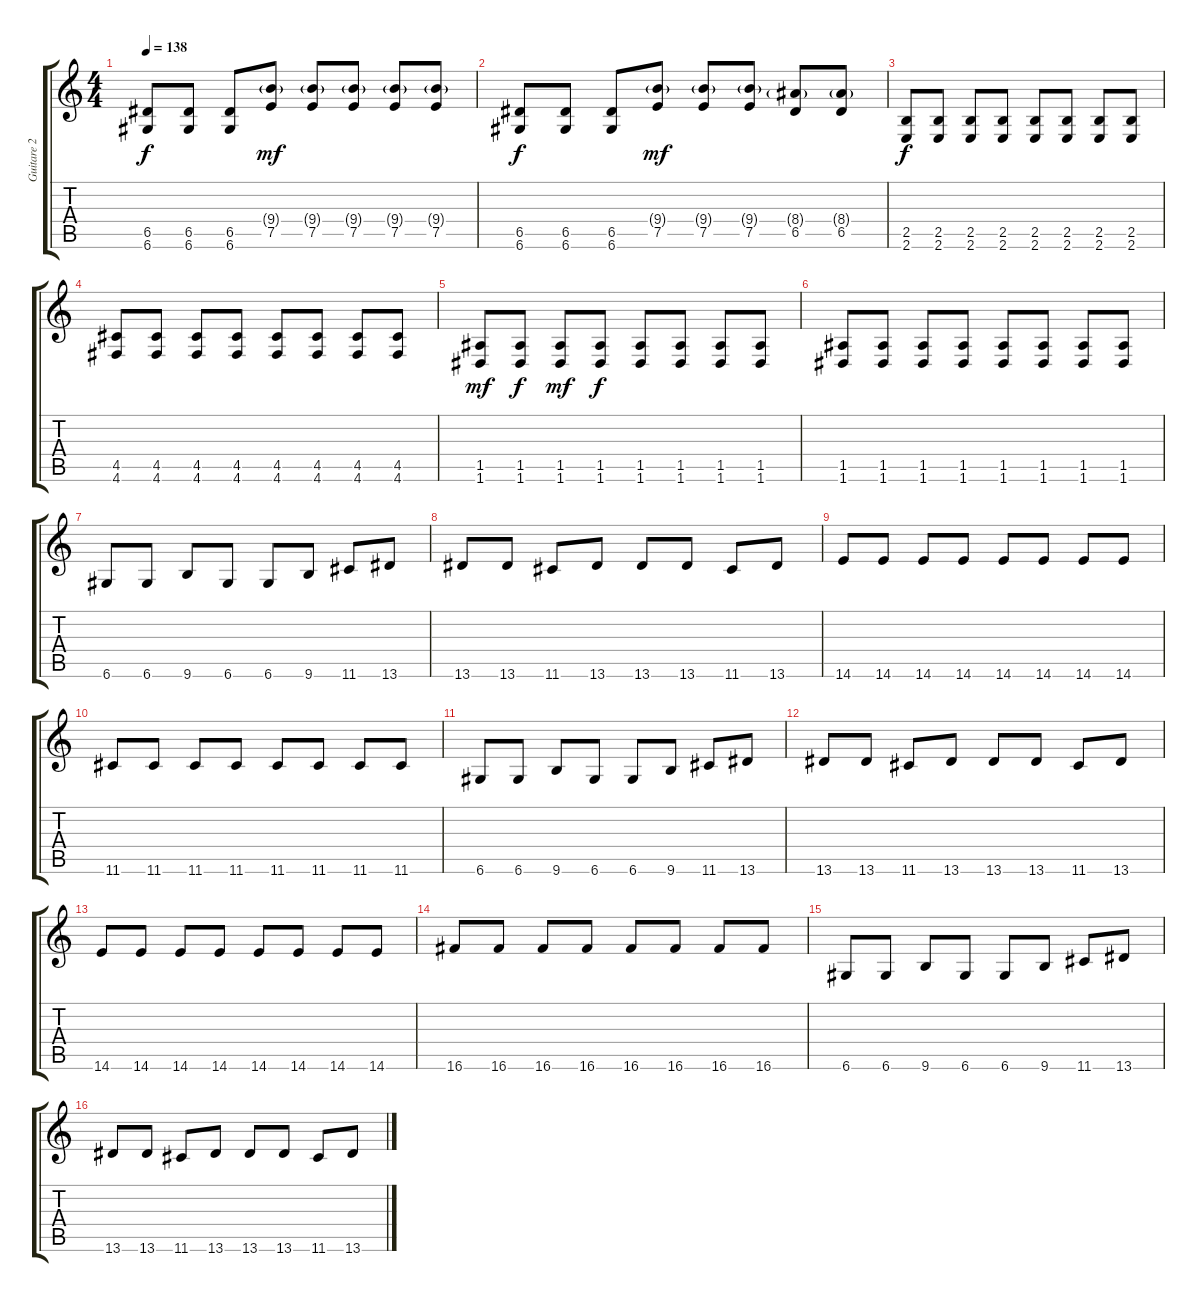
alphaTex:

\track ("Guitare 2" "Guitare 2") {instrument overdrivenguitar}
\staff {score tabs}
\tuning (E4 B3 G3 D3 A2 D2) {hide}
\ts (4 4)
\tempo 138
\clef g2
\ks c
(6.5 6.6).8{dy f} (6.5 6.6).8 (6.5 6.6).8 (9.4{g} 7.5).8{dy mf} (9.4{g} 7.5).8 (9.4{g} 7.5).8 (9.4{g} 7.5).8 (9.4{g} 7.5).8 |
(6.5 6.6).8{dy f} (6.5 6.6).8 (6.5 6.6).8 (9.4{g} 7.5).8{dy mf} (9.4{g} 7.5).8 (9.4{g} 7.5).8 (8.4{g} 6.5).8 (8.4{g} 6.5).8 |
(2.5 2.6).8{dy f} (2.5 2.6).8 (2.5 2.6).8 (2.5 2.6).8 (2.5 2.6).8 (2.5 2.6).8 (2.5 2.6).8 (2.5 2.6).8 |
(4.5 4.6).8 (4.5 4.6).8 (4.5 4.6).8 (4.5 4.6).8 (4.5 4.6).8 (4.5 4.6).8 (4.5 4.6).8 (4.5 4.6).8 |
(1.5 1.6).8{dy mf} (1.5 1.6).8{dy f} (1.5 1.6).8{dy mf} (1.5 1.6).8{dy f} (1.5 1.6).8 (1.5 1.6).8 (1.5 1.6).8 (1.5 1.6).8 |
(1.5 1.6).8 (1.5 1.6).8 (1.5 1.6).8 (1.5 1.6).8 (1.5 1.6).8 (1.5 1.6).8 (1.5 1.6).8 (1.5 1.6).8 |
6.6.8 6.6.8 9.6.8 6.6.8 6.6.8 9.6.8 11.6.8 13.6.8 |
13.6.8 13.6.8 11.6.8 13.6.8 13.6.8 13.6.8 11.6.8 13.6.8 |
14.6.8 14.6.8 14.6.8 14.6.8 14.6.8 14.6.8 14.6.8 14.6.8 |
11.6.8 11.6.8 11.6.8 11.6.8 11.6.8 11.6.8 11.6.8 11.6.8 |
6.6.8 6.6.8 9.6.8 6.6.8 6.6.8 9.6.8 11.6.8 13.6.8 |
13.6.8 13.6.8 11.6.8 13.6.8 13.6.8 13.6.8 11.6.8 13.6.8 |
14.6.8 14.6.8 14.6.8 14.6.8 14.6.8 14.6.8 14.6.8 14.6.8 |
16.6.8 16.6.8 16.6.8 16.6.8 16.6.8 16.6.8 16.6.8 16.6.8 |
6.6.8 6.6.8 9.6.8 6.6.8 6.6.8 9.6.8 11.6.8 13.6.8 |
13.6.8 13.6.8 11.6.8 13.6.8 13.6.8 13.6.8 11.6.8 13.6.8
